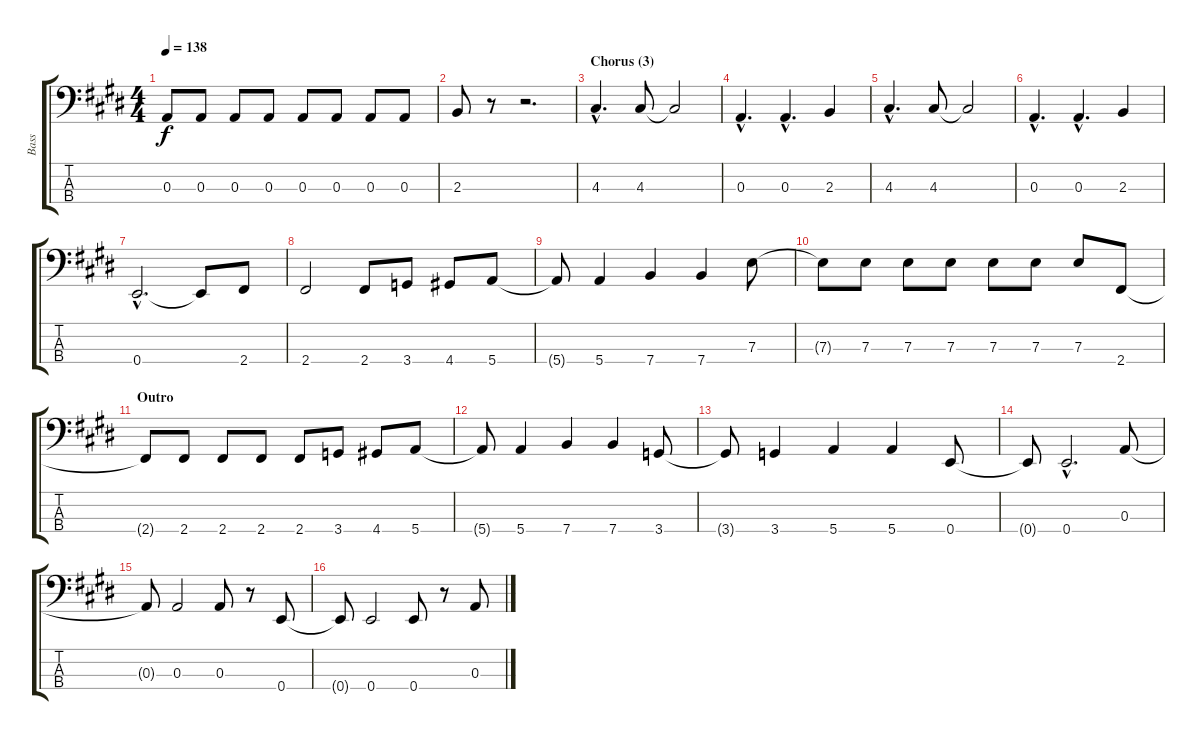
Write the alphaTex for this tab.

\track ("Bass" "Bass") {instrument electricbasspick}
\staff {score tabs}
\tuning (G2 D2 A1 E1) {hide}
\ts (4 4)
\tempo 138
\clef f4
\ks e
0.3{t}.8{dy f} 0.3.8 0.3.8 0.3.8 0.3.8 0.3.8 0.3.8 0.3.8 |
2.3.8 r.8 r.2{d} |
\section ("" "Chorus (3)")
4.3{hac}.4{d} 4.3.8 4.3{t}.2 |
0.3{hac}.4{d} 0.3{hac}.4{d} 2.3.4 |
4.3{hac}.4{d} 4.3.8 4.3{t}.2 |
0.3{hac}.4{d} 0.3{hac}.4{d} 2.3.4 |
0.4{hac}.2{d} 0.4{t}.8 2.4.8 |
2.4.2 2.4.8 3.4.8 4.4.8 5.4.8 |
5.4{t}.8 5.4.4 7.4.4 7.4.4 7.3.8 |
7.3{t}.8 7.3.8 7.3.8 7.3.8 7.3.8 7.3.8 7.3.8 2.4.8 |
\section ("" "Outro")
2.4{t}.8 2.4.8 2.4.8 2.4.8 2.4.8 3.4.8 4.4.8 5.4.8 |
5.4{t}.8 5.4.4 7.4.4 7.4.4 3.4.8 |
3.4{t}.8 3.4.4 5.4.4 5.4.4 0.4.8 |
0.4{t}.8 0.4{hac}.2{d} 0.3.8 |
0.3{t}.8 0.3.2 0.3.8 r.8 0.4.8 |
0.4{t}.8 0.4.2 0.4.8 r.8 0.3.8
